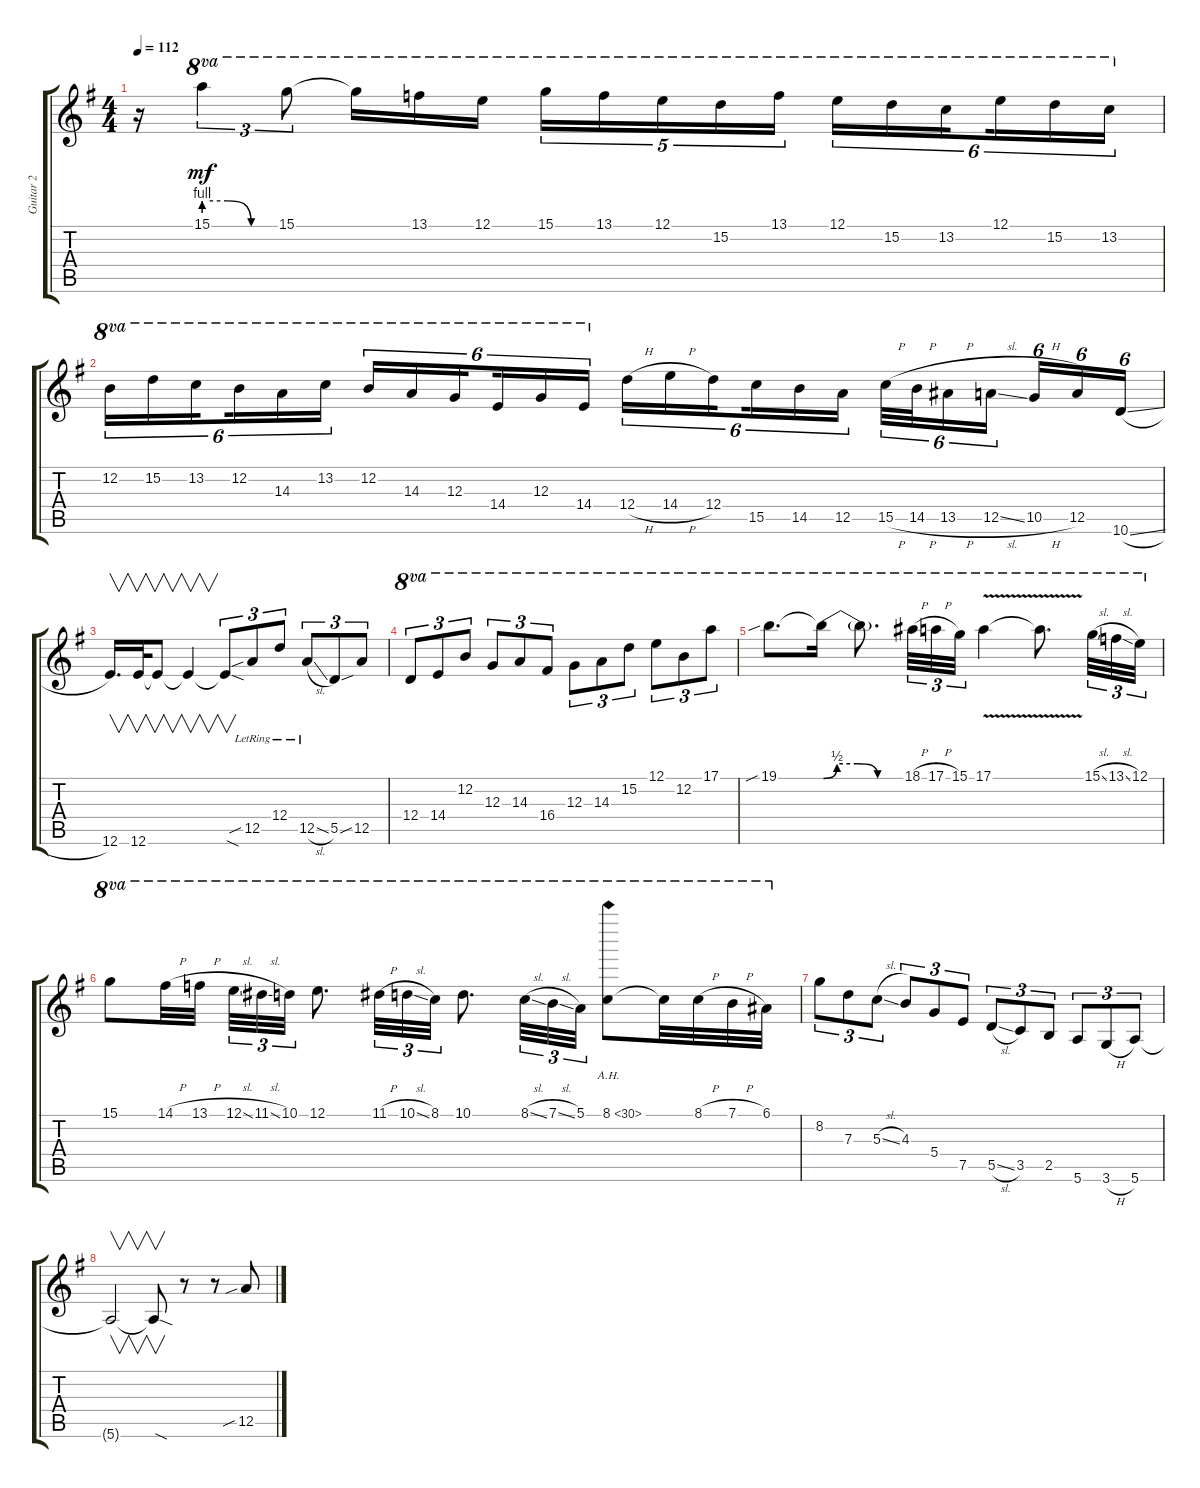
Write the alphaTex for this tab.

\track ("Guitar 2" "Guitar 2") {instrument overdrivenguitar}
\staff {score tabs}
\tuning (E4 B3 G3 D3 A2 E2) {hide}
\ts (4 4)
\tempo 112
\clef g2
\ks g
r.16{dy mf} 15.1{be (custom 0 4 20 4 40 0 60 0)}.4{tu (3 2) ot 8va} 15.1.8{tu (3 2) ot 8va} 15.1{t}.16{ot 8va} 13.1.16{ot 8va} 12.1.16{ot 8va} 15.1.16{tu (5 4) ot 8va} 13.1.16{tu (5 4) ot 8va} 12.1.16{tu (5 4) ot 8va} 15.2.16{tu (5 4) ot 8va} 13.1.16{tu (5 4) ot 8va} 12.1.16{tu (6 4) ot 8va} 15.2.16{tu (6 4) ot 8va} 13.2.16{tu (6 4) ot 8va beam splitsecondary} 12.1.16{tu (6 4) ot 8va} 15.2.16{tu (6 4) ot 8va} 13.2.16{tu (6 4) ot 8va} |
12.2.16{tu (6 4) ot 8va} 15.2.16{tu (6 4) ot 8va} 13.2.16{tu (6 4) ot 8va beam splitsecondary} 12.2.16{tu (6 4) ot 8va} 14.3.16{tu (6 4) ot 8va} 13.2.16{tu (6 4) ot 8va} 12.2.16{tu (6 4) ot 8va} 14.3.16{tu (6 4) ot 8va} 12.3.16{tu (6 4) ot 8va beam splitsecondary} 14.4.16{tu (6 4) ot 8va} 12.3.16{tu (6 4) ot 8va} 14.4.16{tu (6 4) ot 8va} 12.4{h}.16{tu (6 4)} 14.4{h}.16{tu (6 4)} 12.4.16{tu (6 4) beam splitsecondary} 15.5.16{tu (6 4)} 14.5.16{tu (6 4)} 12.5.16{tu (6 4)} 15.5{h}.32{tu (6 4)} 14.5{h}.32{tu (6 4)} 13.5{h}.16{tu (6 4)} 12.5{sl}.16{tu (6 4) beam splitsecondary} 10.5{h}.16{tu (6 4)} 12.5.16{tu (6 4)} 10.6{sl}.16{tu (6 4)} |
12.6.16{v d} 12.6.32{v} 12.6{t}.8{v} 12.6{t}.4{v} 12.6{sod t}.8{v tu (3 2)} 12.5{sib lr}.8{tu (3 2)} 12.4{lr}.8{tu (3 2)} 12.5{sl lr}.8{tu (3 2)} 5.5{sou}.8{tu (3 2)} 12.5.8{tu (3 2)} |
12.4.8{tu (3 2) ot 8va} 14.4.8{tu (3 2) ot 8va} 12.2.8{tu (3 2) ot 8va} 12.3.8{tu (3 2) ot 8va} 14.3.8{tu (3 2) ot 8va} 16.4.8{tu (3 2) ot 8va} 12.3.8{tu (3 2) ot 8va} 14.3.8{tu (3 2) ot 8va} 15.2.8{tu (3 2) ot 8va} 12.1.8{tu (3 2) ot 8va} 12.2.8{tu (3 2) ot 8va} 17.1.8{tu (3 2) ot 8va} |
19.1{sib}.8{d ot 8va} 19.1{be (custom 0 0 10 2 25 2 40 0 60 0) t}.16{ot 8va} 19.1{t}.8{d ot 8va} 18.1{h}.32{tu (3 2) ot 8va} 17.1{h}.32{tu (3 2) ot 8va} 15.1.32{tu (3 2) ot 8va} 17.1{v}.4{ot 8va} 17.1{v t}.8{d ot 8va} 15.1{sl}.32{tu (3 2) ot 8va} 13.1{sl}.32{tu (3 2) ot 8va} 12.1.32{tu (3 2) ot 8va} |
15.1.8{ot 8va} 14.1{h}.32{ot 8va} 13.1{h}.32{ot 8va beam splitsecondary} 12.1{sl}.32{tu (3 2) ot 8va} 11.1{sl}.32{tu (3 2) ot 8va} 10.1.32{tu (3 2) ot 8va} 12.1.8{d ot 8va} 11.1{h}.32{tu (3 2) ot 8va} 10.1{sl}.32{tu (3 2) ot 8va} 8.1.32{tu (3 2) ot 8va} 10.1.8{d ot 8va} 8.1{sl}.32{tu (3 2) ot 8va} 7.1{sl}.32{tu (3 2) ot 8va} 5.1.32{tu (3 2) ot 8va} 8.1{ah 22}.8{ot 8va} 8.1{t}.32{ot 8va} 8.1{h}.32{ot 8va} 7.1{h}.32{ot 8va} 6.1.32{ot 8va} |
8.2.8{tu (3 2)} 7.3.8{tu (3 2)} 5.3{sl}.8{tu (3 2)} 4.3.8{tu (3 2)} 5.4.8{tu (3 2)} 7.5.8{tu (3 2)} 5.5{sl}.8{tu (3 2)} 3.5.8{tu (3 2)} 2.5.8{tu (3 2)} 5.6.8{tu (3 2)} 3.6{h}.8{tu (3 2)} 5.6.8{tu (3 2)} |
5.6{t}.2{v} 5.6{sod t}.8{v} r.8 r.8 12.5{sib}.8
